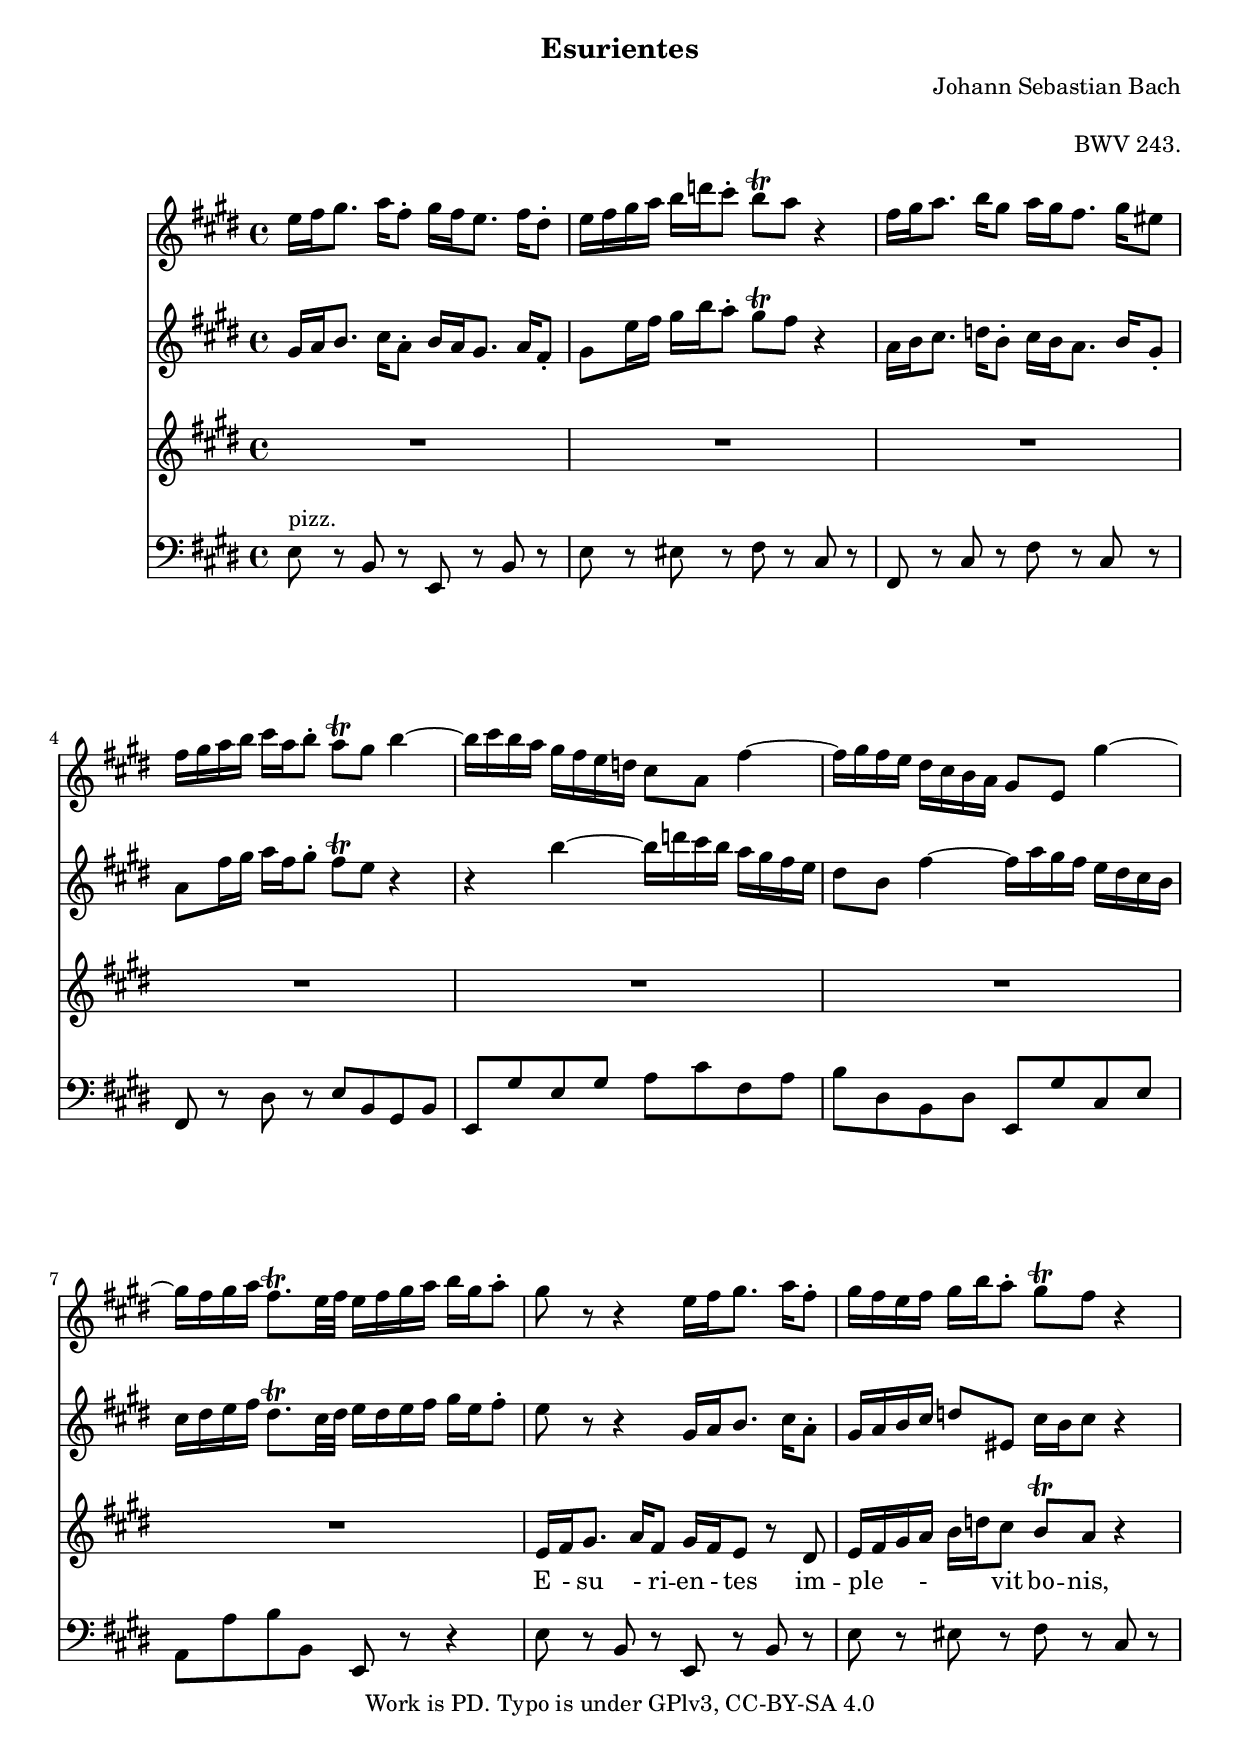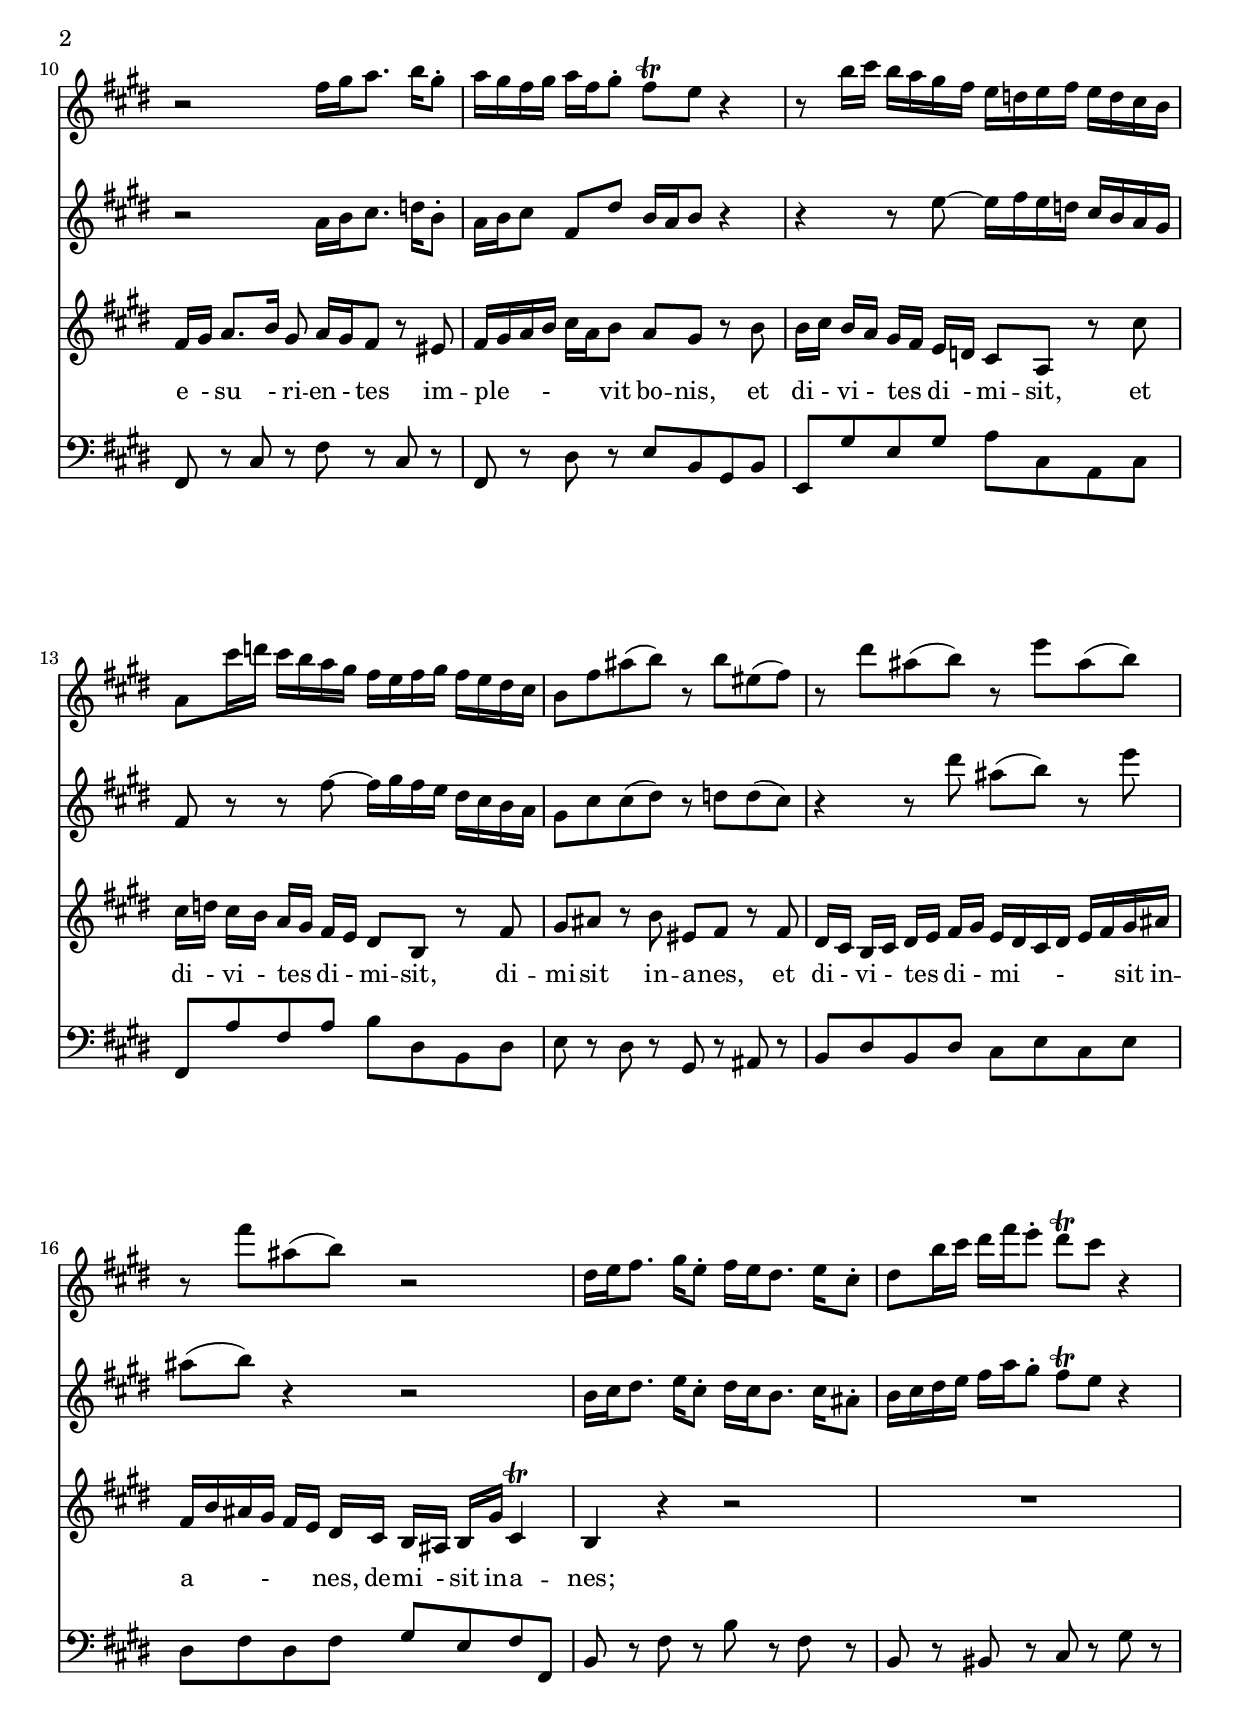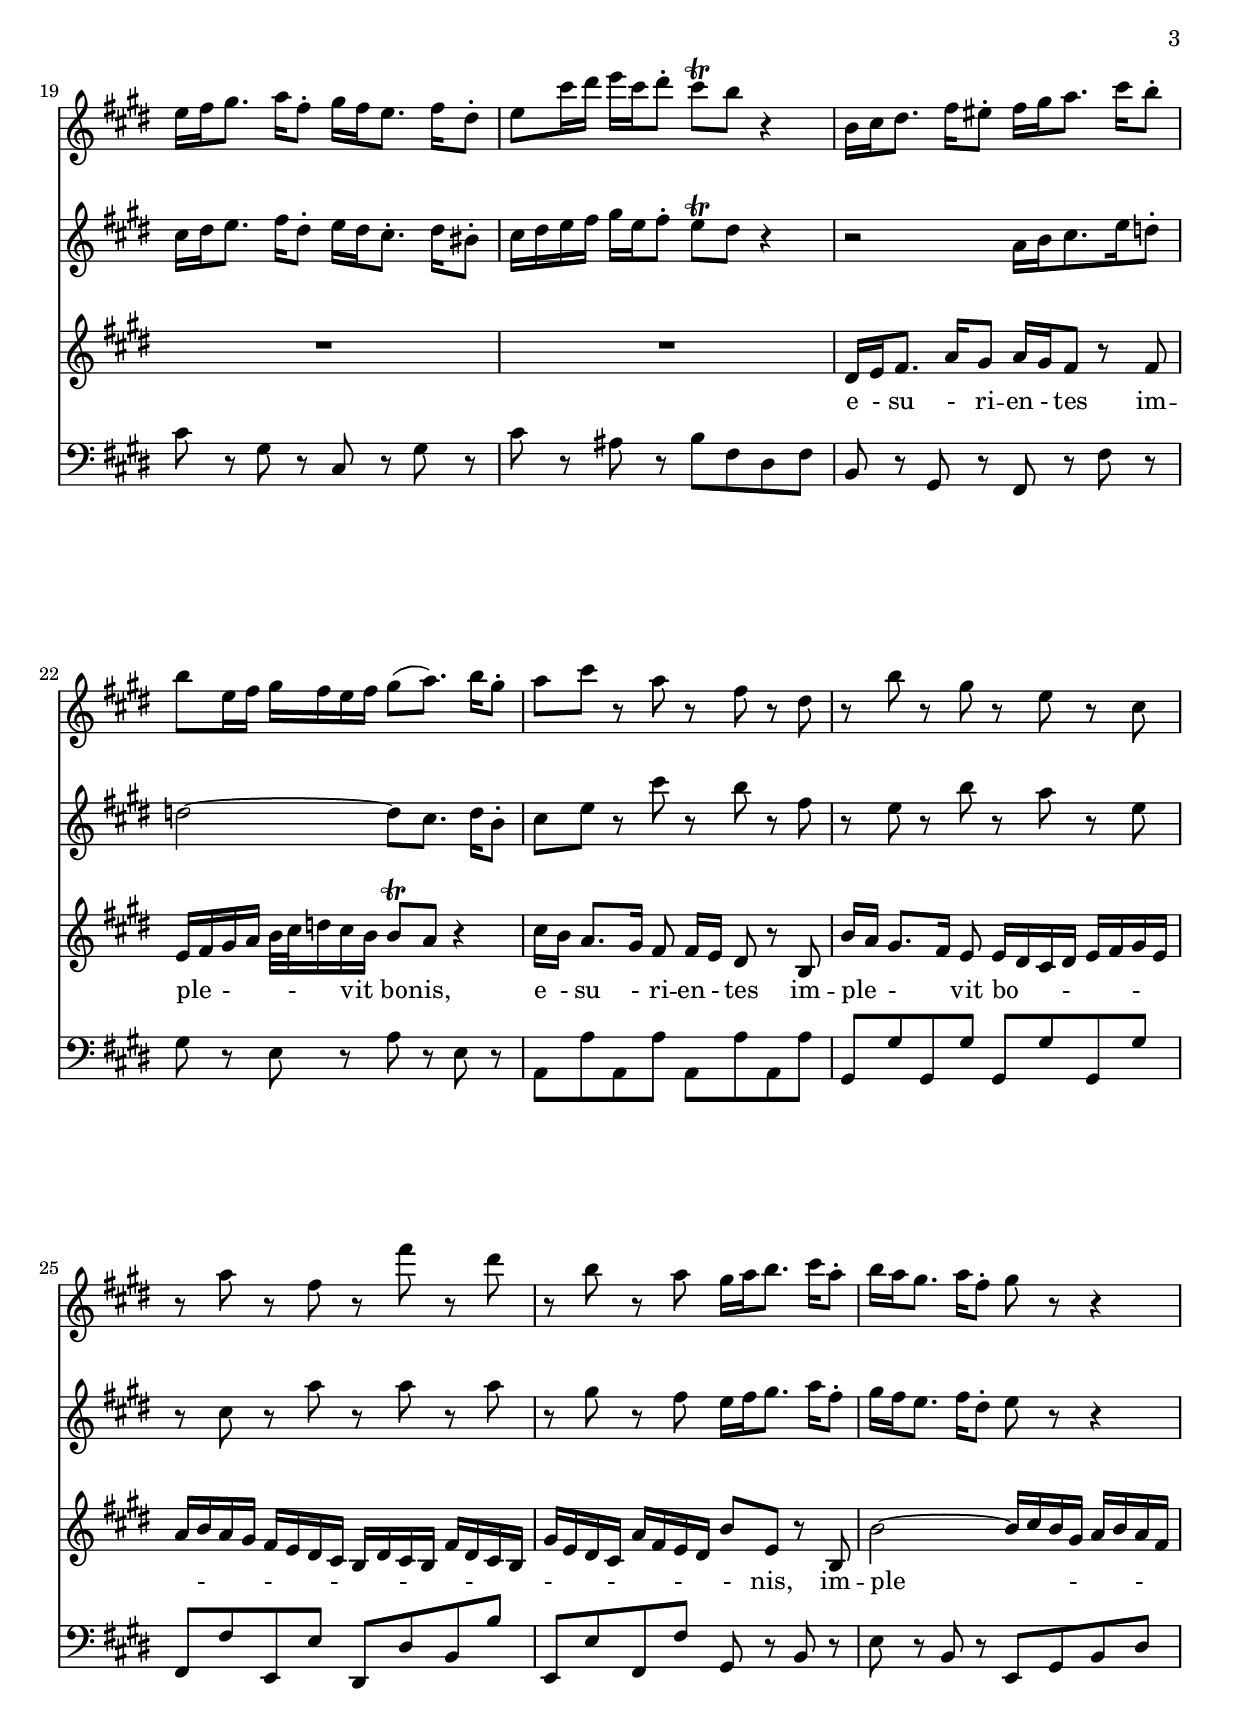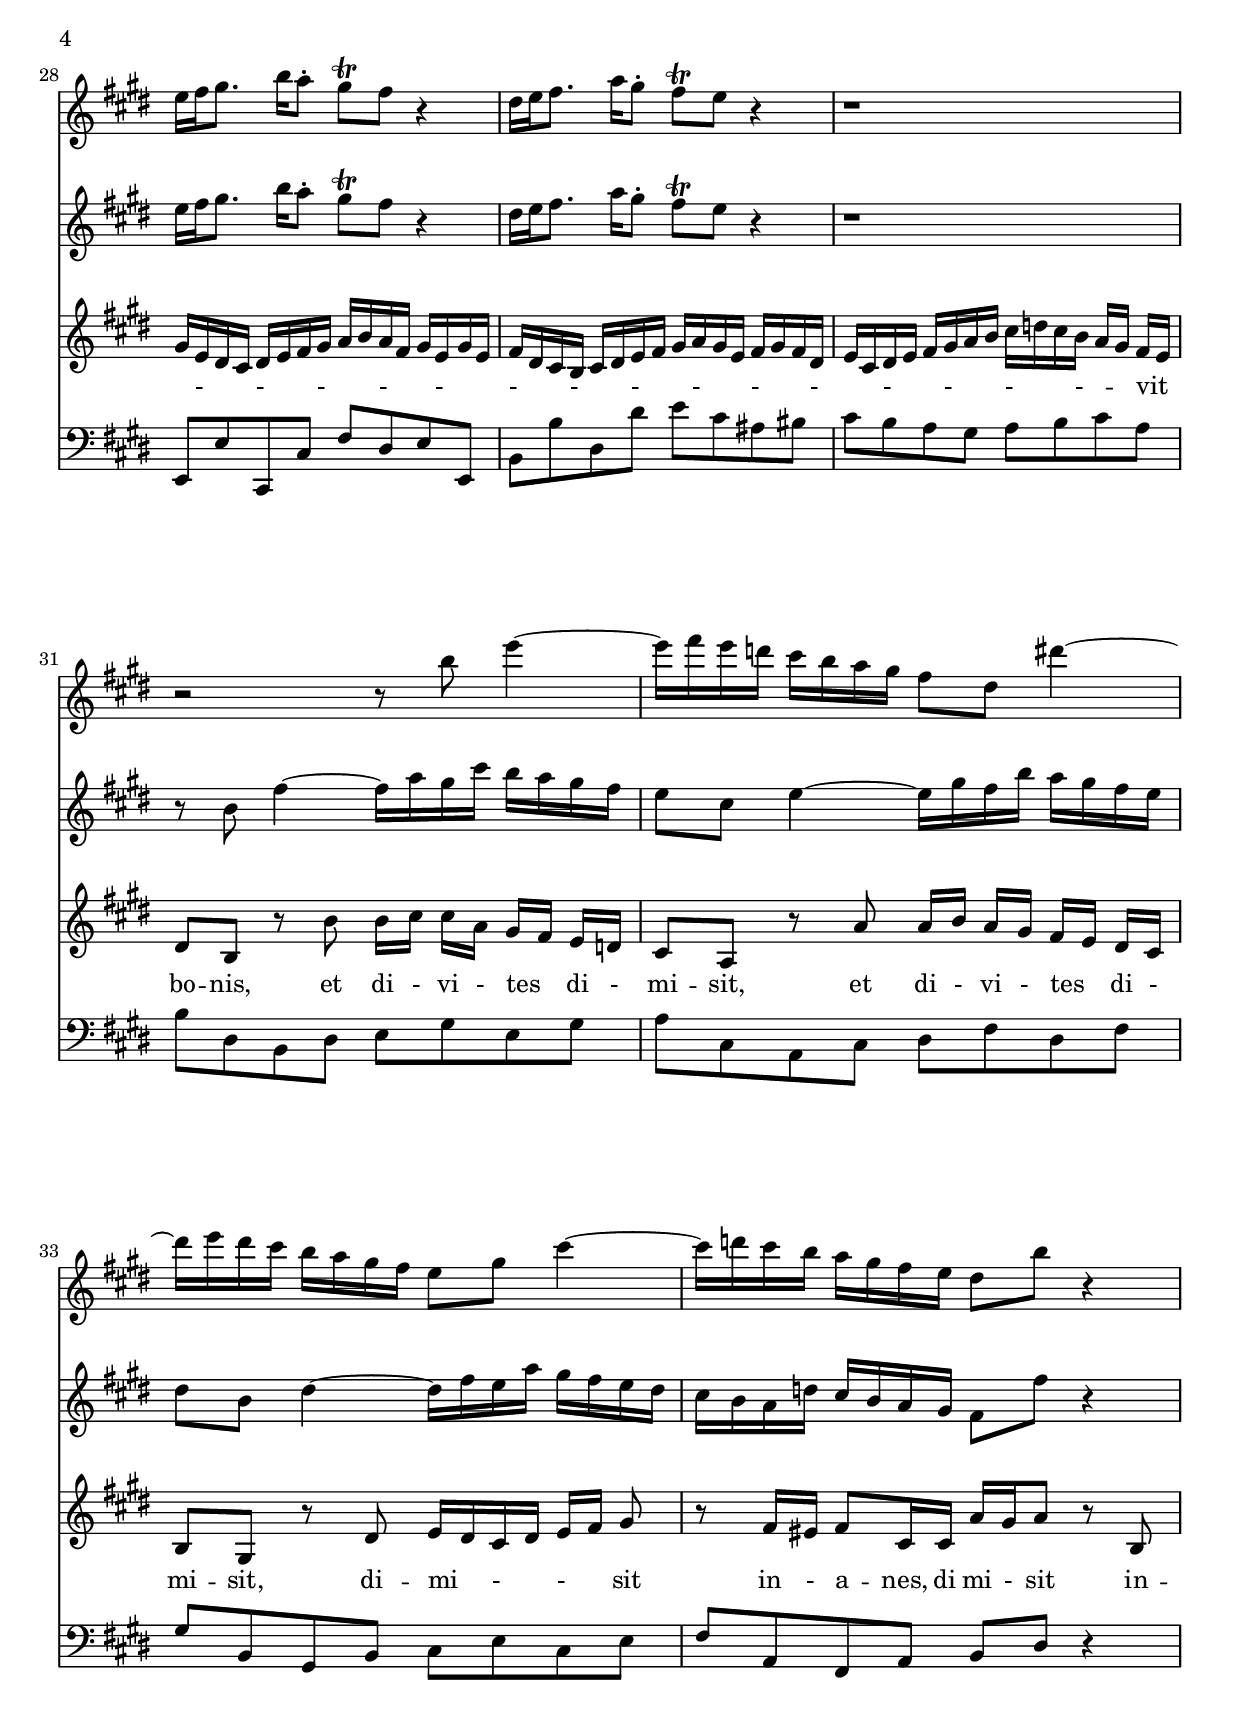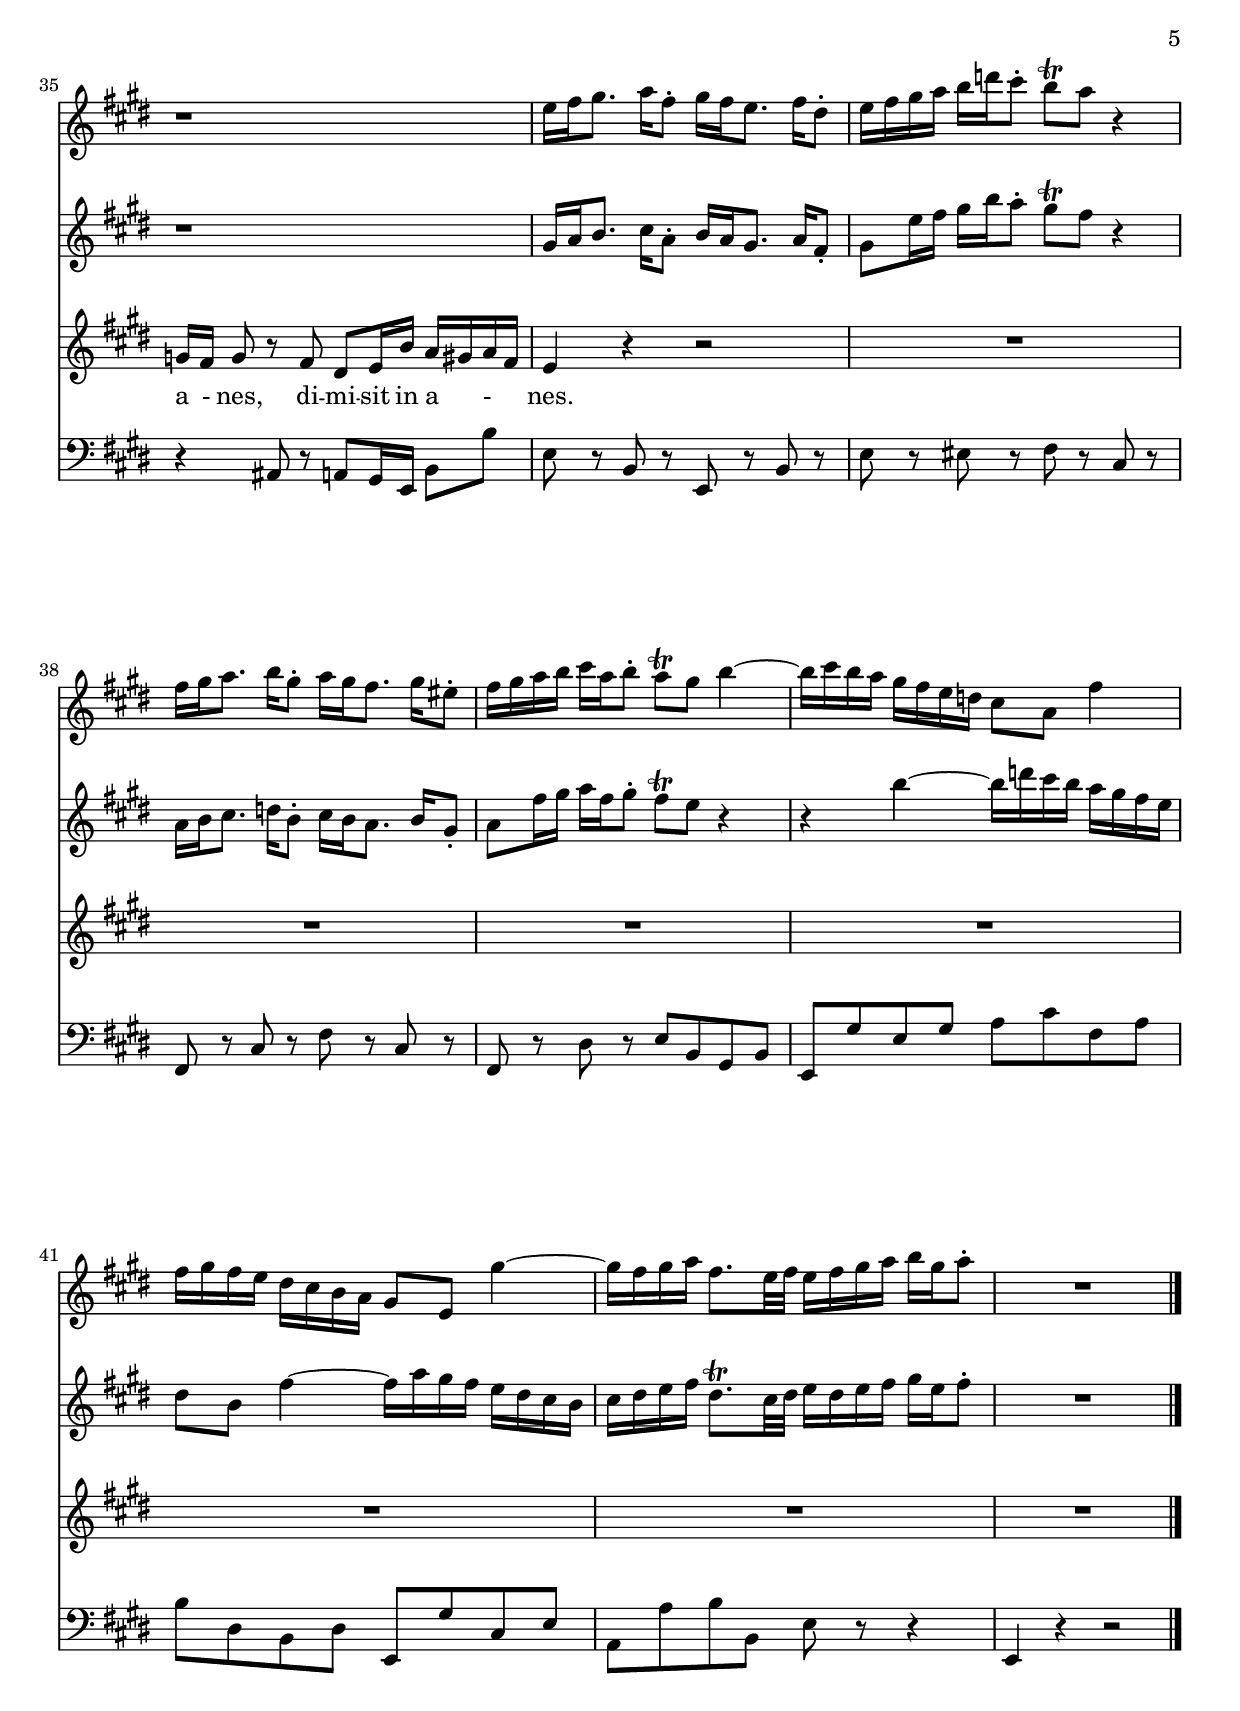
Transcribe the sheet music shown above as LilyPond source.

qw=\relative e'' {
e16 fis gis8. a16 [fis8]-. gis16 fis e8. fis16 [dis8]-. |
e16 fis gis a b d cis8-. b\trill a r4 |
fis16 gis a8. b16 [gis8] a16 gis fis8. gis16 [eis8] |
fis16 gis a b cis a b8-. a\trill gis b4~ |
b16 cis b a gis fis e d cis8 a fis'4~ |
fis16 gis fis e dis cis b a gis8 e gis'4~ |
gis16 fis gis a fis8.\trill e32 fis e16 fis gis a b gis a8-. |
gis r r4 e16 fis gis8. a16 [fis8]-. |
gis16 fis e fis gis b a8-. gis\trill fis r4 |
r2 fis16 gis a8. b16 [gis8]-. |
a16 gis fis gis a fis gis8-. fis\trill e r4 |
r8 b'16 cis b a gis fis e d e fis e d cis b |
a8 cis'16 d cis b a gis fis e fis gis fis e dis cis |
b8 fis' ais (b) r b eis, (fis) | r dis' ais (b) r e ais, (b) |
r8 fis' ais, (b) r2 | 
dis,16 e fis8. gis16 [e8]-. fis16 e dis8. e16 [cis8]-. |
dis8 b'16 cis dis fis e8-. dis\trill cis r4 |
e,16 fis gis8. a16 [fis8]-. gis16 fis e8. fis16 [dis8]-. |
e8 cis'16 dis e cis dis8-. cis\trill b r4 |
b,16 cis dis8. fis16 [eis8]-. fis16 gis a8. cis16 [b8]-. |
b8 e,16 fis gis fis e fis gis8 (a8.) b16 gis8-. |
a cis r a r fis r dis | r b' r gis r e r cis |
r a' r fis r fis' r dis | r b r a gis16 a b8. cis16 [a8]-. |
b16 a gis8. a16 [fis8]-. gis8 r r4 |
e16 fis gis8. b16 [a8]-. gis\trill fis r4 |
dis16 e fis8. a16 [gis8]-. fis\trill e r4 | r1 | r2 r8 b' e4~ |
e16 fis e d cis b a gis fis8 dis dis'4~ |
dis16 e dis cis b a gis fis e8 gis cis4~ |
cis16 d cis b a gis fis e dis8 b' r4 | r1 |
e,16 fis gis8. a16 [fis8]-. gis16 fis e8. fis16 [dis8]-. |
e16 fis gis a b d cis8-. b8\trill a r4 |
fis16 gis a8. b16 [gis8]-. a16 gis fis8. gis16 [eis8]-. |
fis16 gis a b cis a b8-. a\trill gis b4~ |
b16 cis b a gis fis e d cis8 a fis'4 |
fis16 gis fis e dis cis b a gis8 e gis'4~ |
gis16 fis gis a fis8. e32 fis e16 fis gis a b gis a8-. R1
}

qe=\relative g' {
gis16 a b8. cis16 [a8]-. b16 a gis8. a16 [fis8]-. |
gis8 e'16 fis gis b a8-. gis\trill fis r4 |
a,16 b cis8. d16 [b8]-. cis16 b a8. b16 [gis8]-. |
a8 fis'16 gis a fis gis8-. fis\trill e r4 |
r b'~ b16 d cis b a gis fis e |
dis8 b fis'4~ fis16 a gis fis e dis cis b |
cis dis e fis dis8.\trill cis32 dis e16 dis e fis gis e fis8-. |
e r r4 gis,16 a b8. cis16 [a8]-. |
gis16 a b cis d8 eis, cis'16 b cis8 r4 | r2 a16 b cis8. d16 [b8]-. |
a16 b cis8 fis, dis' b16 a b8 r4 |
r r8 e8~ e16 fis e d cis b a gis |
fis8 r r fis'~ fis16 gis fis e dis cis b a |
gis8 cis cis (dis) r d d (cis) | r4 r8 dis' ais (b) r e |
ais, (b) r4 r2 |
b,16 cis dis8. e16 [cis8]-. dis16 cis b8. cis16 [ais8]-. |
b16 cis dis e fis a gis8-. fis\trill e r4 |
cis16 dis e8. fis16 [dis8]-. e16 dis cis8.-. dis16 [bis8]-. |
cis16 dis e fis gis e fis8-. e\trill dis r4 | 
r2 a16 b cis8. e16 d8-. | d2~ d8 cis8. d16 b8-. |
cis e r cis' r b r fis | r e r b' r a r e | r cis r a' r a r a |
r gis r fis e16 fis gis8. a16 [fis8]-. |
gis16 fis e8. fis16 [dis8]-. e r r4 |
e16 fis gis8. b16 [a8]-. gis\trill fis r4 |
dis16 e fis8. a16 [gis8]-. fis\trill e r4 | r1 |
r8 b fis'4~ fis16 a gis cis b a gis fis |
e8 cis e4~ e16 gis fis b a gis fis e |
dis8 b dis4~ dis16 fis e a gis fis e dis |
cis b a d cis b a gis fis8 fis' r4 | r1 |
gis,16 a b8. cis16 [a8]-. b16 a gis8. a16 [fis8]-. |
gis8 e'16 fis gis b a8-. gis\trill fis r4 |
a,16 b cis8. d16 [b8]-. cis16 b a8. b16 [gis8]-. |
a fis'16 gis a fis gis8-. fis\trill e r4 |
r b'4~ b16 d cis b a gis fis e |
dis8 b fis'4~ fis16 a gis fis e dis cis b |
cis dis e fis dis8.\trill cis32 dis e16 dis e fis gis e fis8-. R1
}

qa=\relative e' { R1*7
e16 fis gis8. a16 [fis8] gis16 fis e8 r dis |
e16 fis gis a b d cis8 b\trill a r4 |
fis16 [gis] a8. [b16] gis8 a16 gis fis8 r eis |
fis16 gis a b cis a b8 a [gis] r b |
b16 [cis] b [a] gis [fis] e [d] cis8 [a] r cis' |
cis16 [d] cis [b] a [gis] fis [e] dis8 [b] r fis' |
gis [ais] r b eis, [fis] r fis
dis16 [cis] b [cis] dis [e] fis [gis] e dis cis dis e fis gis ais |
fis b ais gis fis e dis [cis] b [ais] b gis' cis,4\trill | b r r2 |
R1 | R | R | dis16 e fis8. a16 [gis8] a16 gis fis8 r fis |
e16 fis gis a b32 cis d16 cis b b8\trill a r4 |
cis16 [b] a8. [gis16] fis8 fis16 [e] dis8 r b |
b'16 a gis8. [fis16] e8 e16 dis cis dis e fis gis e |
a b a gis fis e dis cis b dis cis b fis' dis cis b |
gis' e dis cis a' fis e dis b'8 e, r b |
b'2~ b16 cis b gis a b a fis |
gis e dis cis dis e fis gis a b a fis gis e gis e |
fis dis cis b cis dis e fis gis a gis e fis gis fis dis |
e cis dis e fis gis a b cis d cis b a [gis] fis [e] |
dis8 b r b' b16 [cis] cis [a] gis [fis] e [d] |
cis8 a r a' a16 [b] a [gis] fis [e] dis [cis] |
b8 gis r dis' e16 dis cis dis e [fis] gis8 |
r fis16 [eis] fis8 cis16 cis a' gis a8 r b, |
g'16 [fis] g8 r fis dis e16 b' a gis a fis | e4 r r2 | R1*7 
}

qs=\relative e {e8^"pizz." r b r e, r b' r | e r eis r fis r cis r |
fis, r cis' r fis r cis r | fis, r dis' r e b gis b |
e, gis' e gis a cis fis, a | b dis, b dis e, gis' cis, e |
a, a' b b, e, r r4 |
e'8 r b r e, r b' r | e r eis r fis r cis r |
fis, r cis' r fis r cis r | fis, r dis' r e b gis b |
e, gis' e gis a cis, a cis | fis, a' fis a b dis, b dis |
e r dis r gis, r ais r | b dis b dis cis e cis e |
dis fis dis fis gis e fis fis, | b r fis' r b r fis r |
b, r bis r cis r gis' r | cis r gis r cis, r gis' r |
cis r ais r b fis dis fis | b, r gis r fis r fis' r |
gis r e r a r e r | a, a' a, a' a, a' a, a' |
gis, gis' gis, gis' gis, gis' gis, gis' |
fis, fis' e, e' dis, dis' b b' | e,, e' fis, fis' gis, r b r |
e r b r e, gis b dis | e, e' cis, cis' fis dis e e, |
b' b' dis, dis' e cis ais bis | cis b a gis a b cis a |
b dis, b dis e gis e gis | a cis, a cis dis fis dis fis |
gis b, gis b cis e cis e | fis a, fis a b dis r4 |
r ais8 r a gis16 e b'8 b' | e, r b r e, r b' r |
e r eis r fis r cis r | fis, r cis' r fis r cis r |
fis, r dis' r e b gis b | e, gis' e gis a cis fis, a |
b dis, b dis e, gis' cis, e | a, a' b b, e r r4 | e,4 r4 r2 \bar "|."
}

text = \lyricmode {
E - su - ri -- en - tes im -- ple _ _ - _ _ vit bo -- nis,
e - su - ri -- en - tes im -- ple _ _ - _ _ vit bo -- nis,
et di - vi - tes _ di - mi -- sit,
et di - vi - tes _ di - mi -- sit,
di -- mi -- sit  in -- a -- nes,
et di - vi - tes _ di - mi _ _ - _ _ sit
in -- a _ _ - _ _ nes, de -- mi - sit in -- a -- nes; 
e - su - ri -- en - tes im -- ple _ - _ _ - _ vit _ bo -- nis,
e - su - ri -- en - tes im -- ple _ - _ vit
bo _ _ - _ _ - _ _ - _ _ - _ _ - _ _ - _ _ - _ _ - _ _ - _ _ - _ - nis,
im -- ple _ _ - _ _ - _ _ - _ _ - _ _ - _ _ - _ _ - _ _ - _ _ - _ _ -
_ _ - _ _ - _ _ - _ _ - _ _ - _ _ - _ _ - _ _ -- vit _ bo -- nis, et
di - vi - tes _ di - mi -- sit, et di - vi - tes _ di - mi -- sit,
di -- mi _ - _ - _ sit in - a -- nes, di mi - sit in -- a - nes,
di -- mi -- sit in a _ - _ nes.
}

fpr=\new Voice {\key e \major \set Staff.midiInstrument = "flute" \qw }
fse=\new Voice {\key e \major \set Staff.midiInstrument = "flute" \qe }
alt=\new Voice="Alto" {\key e \major \set Staff.midiInstrument = "voice" \qa }
vlc=\new Voice {\clef "bass" \key e \major \set Staff.midiInstrument = "bassoon" \qs }

\header {
title = \markup {\abs-fontsize #13.5  "Esurientes"}
composer = "Johann Sebastian Bach" 
opus = "BWV 243."
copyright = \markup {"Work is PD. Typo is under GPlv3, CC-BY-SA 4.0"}
meter = " "
}

\score {
<<
	\fpr
	\fse
	\alt
	 \new Lyrics \lyricsto "Alto" {\text}
	\vlc
>>
\layout {}
\midi {}
}
